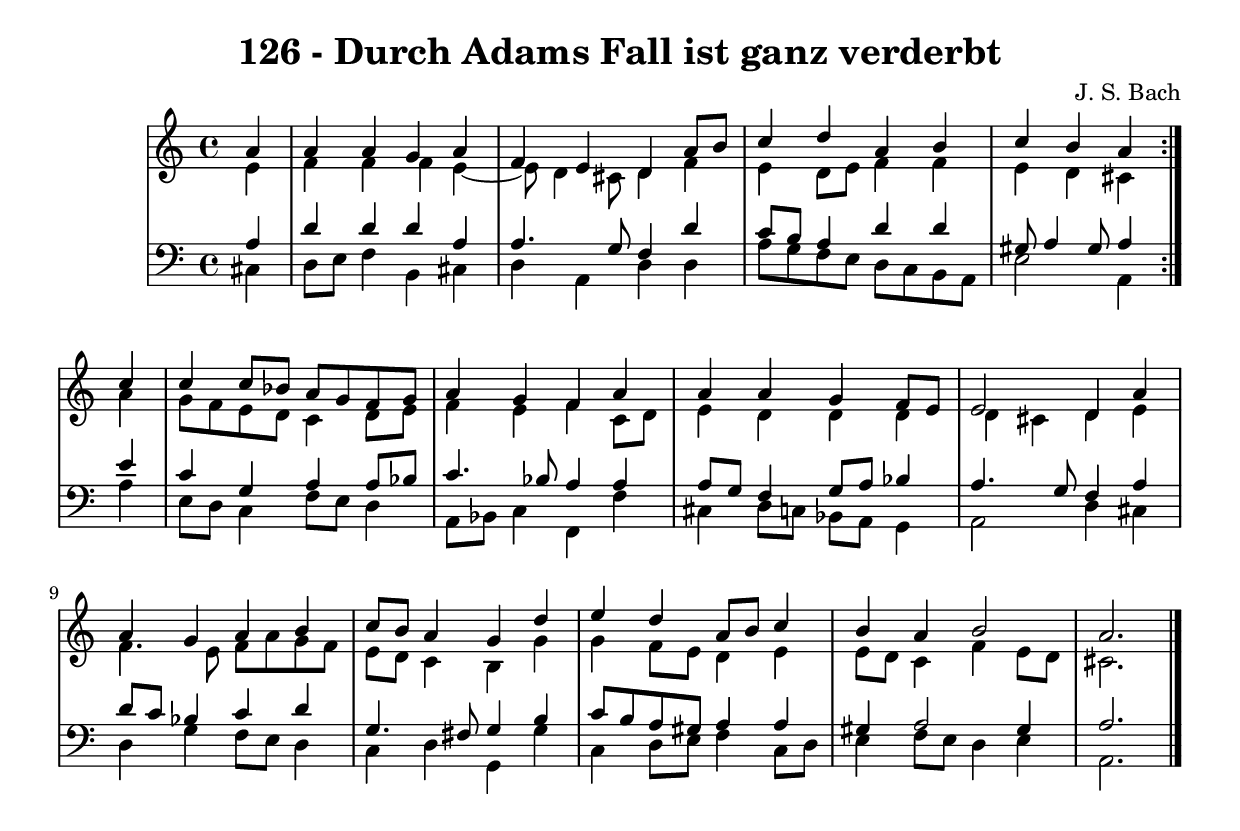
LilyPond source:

\version "2.10.33"

\header {
  title = "126 - Durch Adams Fall ist ganz verderbt"
  composer = "J. S. Bach"
}


global = {
  \time 4/4
  \key a \minor
}


soprano = \relative c'' {
  \repeat volta 2 {
    \partial 4 a4 
    a4 a4 g4 a4 
    f4 e4 d4 a'8 b8 
    c4 d4 a4 b4 
    c4 b4 a4 } c4 
  c4 c8 bes8 a8 g8 f8 g8   %5
  a4 g4 f4 a4 
  a4 a4 g4 f8 e8 
  e2 d4 a'4 
  a4 g4 a4 b4 
  c8 b8 a4 g4 d'4   %10
  e4 d4 a8 b8 c4 
  b4 a4 b2 
  a2. 
  
}

alto = \relative c' {
  \repeat volta 2 {
    \partial 4 e4 
    f4 f4 f4 e4~ 
    e8 d4 cis8 d4 f4 
    e4 d8 e8 f4 f4 
    e4 d4 cis4 } a'4 
  g8 f8 e8 d8 c4 d8 e8   %5
  f4 e4 f4 c8 d8 
  e4 d4 d4 d4 
  d4 cis4 d4 e4 
  f4. e8 f8 a8 g8 f8 
  e8 d8 c4 b4 g'4   %10
  g4 f8 e8 d4 e4 
  e8 d8 c4 f4 e8 d8 
  cis2. 
  
}

tenor = \relative c' {
  \repeat volta 2 {
    \partial 4 a4 
    d4 d4 d4 a4 
    a4. g8 f4 d'4 
    c8 b8 a4 d4 d4 
    gis,8 a4 gis8 a4 } e'4 
  c4 g4 a4 a8 bes8   %5
  c4. bes8 a4 a4 
  a8 g8 f4 g8 a8 bes4 
  a4. g8 f4 a4 
  d8 c8 bes4 c4 d4 
  g,4. fis8 g4 b4   %10
  c8 b8 a8 gis8 a4 a4 
  gis4 a2 gis4 
  a2. 
  
}

baixo = \relative c {
  \repeat volta 2 {
    \partial 4 cis4 
    d8 e8 f4 b,4 cis4 
    d4 a4 d4 d4 
    a'8 g8 f8 e8 d8 c8 b8 a8 
    e'2 a,4 } a'4 
  e8 d8 c4 f8 e8 d4   %5
  a8 bes8 c4 f,4 f'4 
  cis4 d8 c8 bes8 a8 g4 
  a2 d4 cis4 
  d4 g4 f8 e8 d4 
  c4 d4 g,4 g'4   %10
  c,4 d8 e8 f4 c8 d8 
  e4 f8 e8 d4 e4 
  a,2. 
  
}

\score {
  <<
    \new StaffGroup <<
      \override StaffGroup.SystemStartBracket #'style = #'line 
      \new Staff {
        <<
          \global
          \new Voice = "soprano" { \voiceOne \soprano }
          \new Voice = "alto" { \voiceTwo \alto }
        >>
      }
      \new Staff {
        <<
          \global
          \clef "bass"
          \new Voice = "tenor" {\voiceOne \tenor }
          \new Voice = "baixo" { \voiceTwo \baixo \bar "|."}
        >>
      }
    >>
  >>
  \layout {}
  \midi {}
}